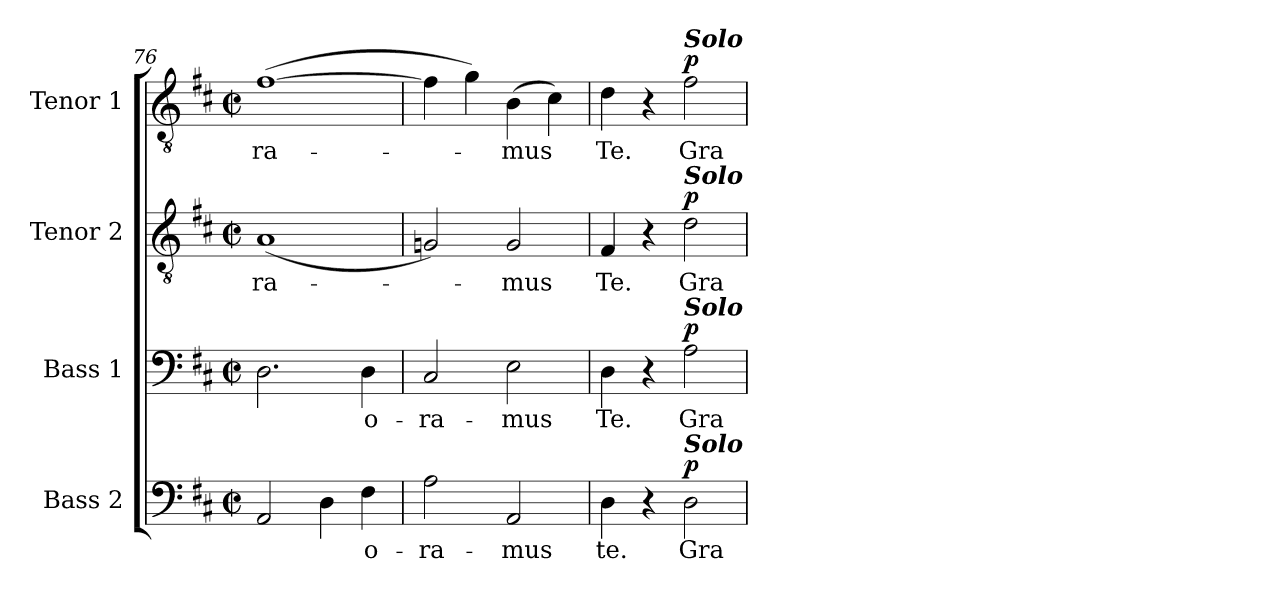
**kern	**text	**dynam	**kern	**text	**dynam	**kern	**text	**dynam	**kern	**text	**dynam
*part4	*part4	*part4	*part3	*part3	*part3	*part2	*part2	*part2	*part1	*part1	*part1
*staff4	*staff4	*staff4	*staff3	*staff3	*staff3	*staff2	*staff2	*staff2	*staff1	*staff1	*staff1
*I"Bass 2	*	*	*I"Bass 1	*	*	*I"Tenor 2	*	*	*I"Tenor 1	*	*
*I'B. 2	*	*	*I'B. 1	*	*	*I'T. 2	*	*	*I'T. 1	*	*
*clefF4	*	*	*clefF4	*	*	*clefGv2	*	*	*clefGv2	*	*
*k[f#c#]	*	*	*k[f#c#]	*	*	*k[f#c#]	*	*	*k[f#c#]	*	*
*D:	*	*	*D:	*	*	*D:	*	*	*D:	*	*
*M2/2	*	*	*M2/2	*	*	*M2/2	*	*	*M2/2	*	*
*met(c|)	*	*	*met(c|)	*	*	*met(c|)	*	*	*met(c|)	*	*
=76	=76	=76	=76	=76	=76	=76	=76	=76	=76	=76	=76
!	!	!	!	!	!	!	!LO:LY:b	!	!	!LO:LY:b	!
2AA/	.	.	2.D\	.	.	(<1A	-ra-	.	(>[1f#	-ra-	.
4D\	.	.	.	.	.	.	.	.	.	.	.
!	!LO:LY:b	!	!	!LO:LY:b	!	!	!	!	!	!	!
4F#\	-o-	.	4D\	-o-	.	.	.	.	.	.	.
=77	=77	=77	=77	=77	=77	=77	=77	=77	=77	=77	=77
!	!LO:LY:b	!	!	!LO:LY:b	!	!	!	!	!	!	!
2A\	-ra-	.	2C#/	-ra-	.	2Gn/)	.	.	4f#\]	.	.
.	.	.	.	.	.	.	.	.	4g\)	.	.
!	!LO:LY:b	!	!	!LO:LY:b	!	!	!LO:LY:b	!	!	!LO:LY:b	!
2AA/	-mus	.	2E\	-mus	.	2G/	-mus	.	(>4B\	-mus	.
.	.	.	.	.	.	.	.	.	4c#\)	.	.
=78	=78	=78	=78	=78	=78	=78	=78	=78	=78	=78	=78
!	!LO:LY:b	!	!	!LO:LY:b	!	!	!LO:LY:b	!	!	!LO:LY:b	!
4D\	te.	.	4D\	Te.	.	4F#/	Te.	.	4d\	Te.	.
4r	.	.	4r	.	.	4r	.	.	4r	.	.
!	!	!	!	!	!	!	!	!	!LO:TX:a:Bi:t=Solo	!	!
!	!	!	!	!	!	!LO:TX:a:Bi:t=Solo	!	!	!	!	!
!	!	!	!LO:TX:a:Bi:t=Solo	!	!	!	!	!	!	!	!
!LO:TX:a:Bi:t=Solo	!	!	!	!	!	!	!	!	!	!	!
!	!LO:LY:b	!LO:DY:a	!	!LO:LY:b	!LO:DY:a	!	!LO:LY:b	!LO:DY:a	!	!LO:LY:b	!LO:DY:a
2D\	Gra-	p	2A\	Gra-	p	2d\	Gra-	p	2f#\	Gra-	p
=	=	=	=	=	=	=	=	=	=	=	=
*-	*-	*-	*-	*-	*-	*-	*-	*-	*-	*-	*-
